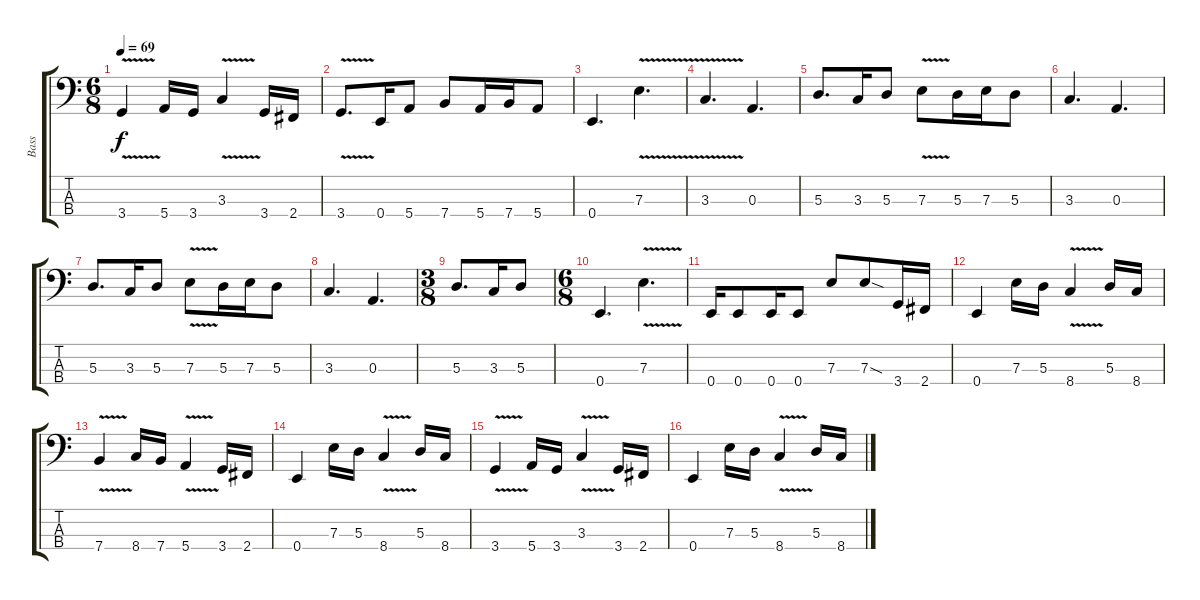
\track ("Bass" "Bass") {instrument electricbassfinger}
\staff {score tabs}
\tuning (G2 D2 A1 E1) {hide}
\ts (6 8)
\tempo 69
\clef f4
\ks c
3.4{v}.4{dy f} 5.4.16 3.4.16 3.3{v}.4 3.4.16 2.4.16 |
3.4{v}.8{d} 0.4.16 5.4.8 7.4.8 5.4.16 7.4.16 5.4.8 |
0.4.4{d} 7.3{v}.4{d} |
3.3{v}.4{d} 0.3.4{d} |
5.3.8{d} 3.3.16 5.3.8 7.3{v}.8 5.3.16 7.3.16 5.3.8 |
3.3.4{d} 0.3.4{d} |
5.3.8{d} 3.3.16 5.3.8 7.3{v}.8 5.3.16 7.3.16 5.3.8 |
3.3.4{d} 0.3.4{d} |
\ts (3 8)
5.3.8{d} 3.3.16 5.3.8 |
\ts (6 8)
0.4.4{d} 7.3{v}.4{d} |
0.4.16 0.4.8 0.4.16 0.4.8 7.3.8 7.3{sod}.8 3.4.16 2.4.16 |
0.4.4 7.3.16 5.3.16 8.4{v}.4 5.3.16 8.4.16 |
7.4{v}.4 8.4.16 7.4.16 5.4{v}.4 3.4.16 2.4.16 |
0.4.4 7.3.16 5.3.16 8.4{v}.4 5.3.16 8.4.16 |
3.4{v}.4 5.4.16 3.4.16 3.3{v}.4 3.4.16 2.4.16 |
0.4.4 7.3.16 5.3.16 8.4{v}.4 5.3.16 8.4.16
